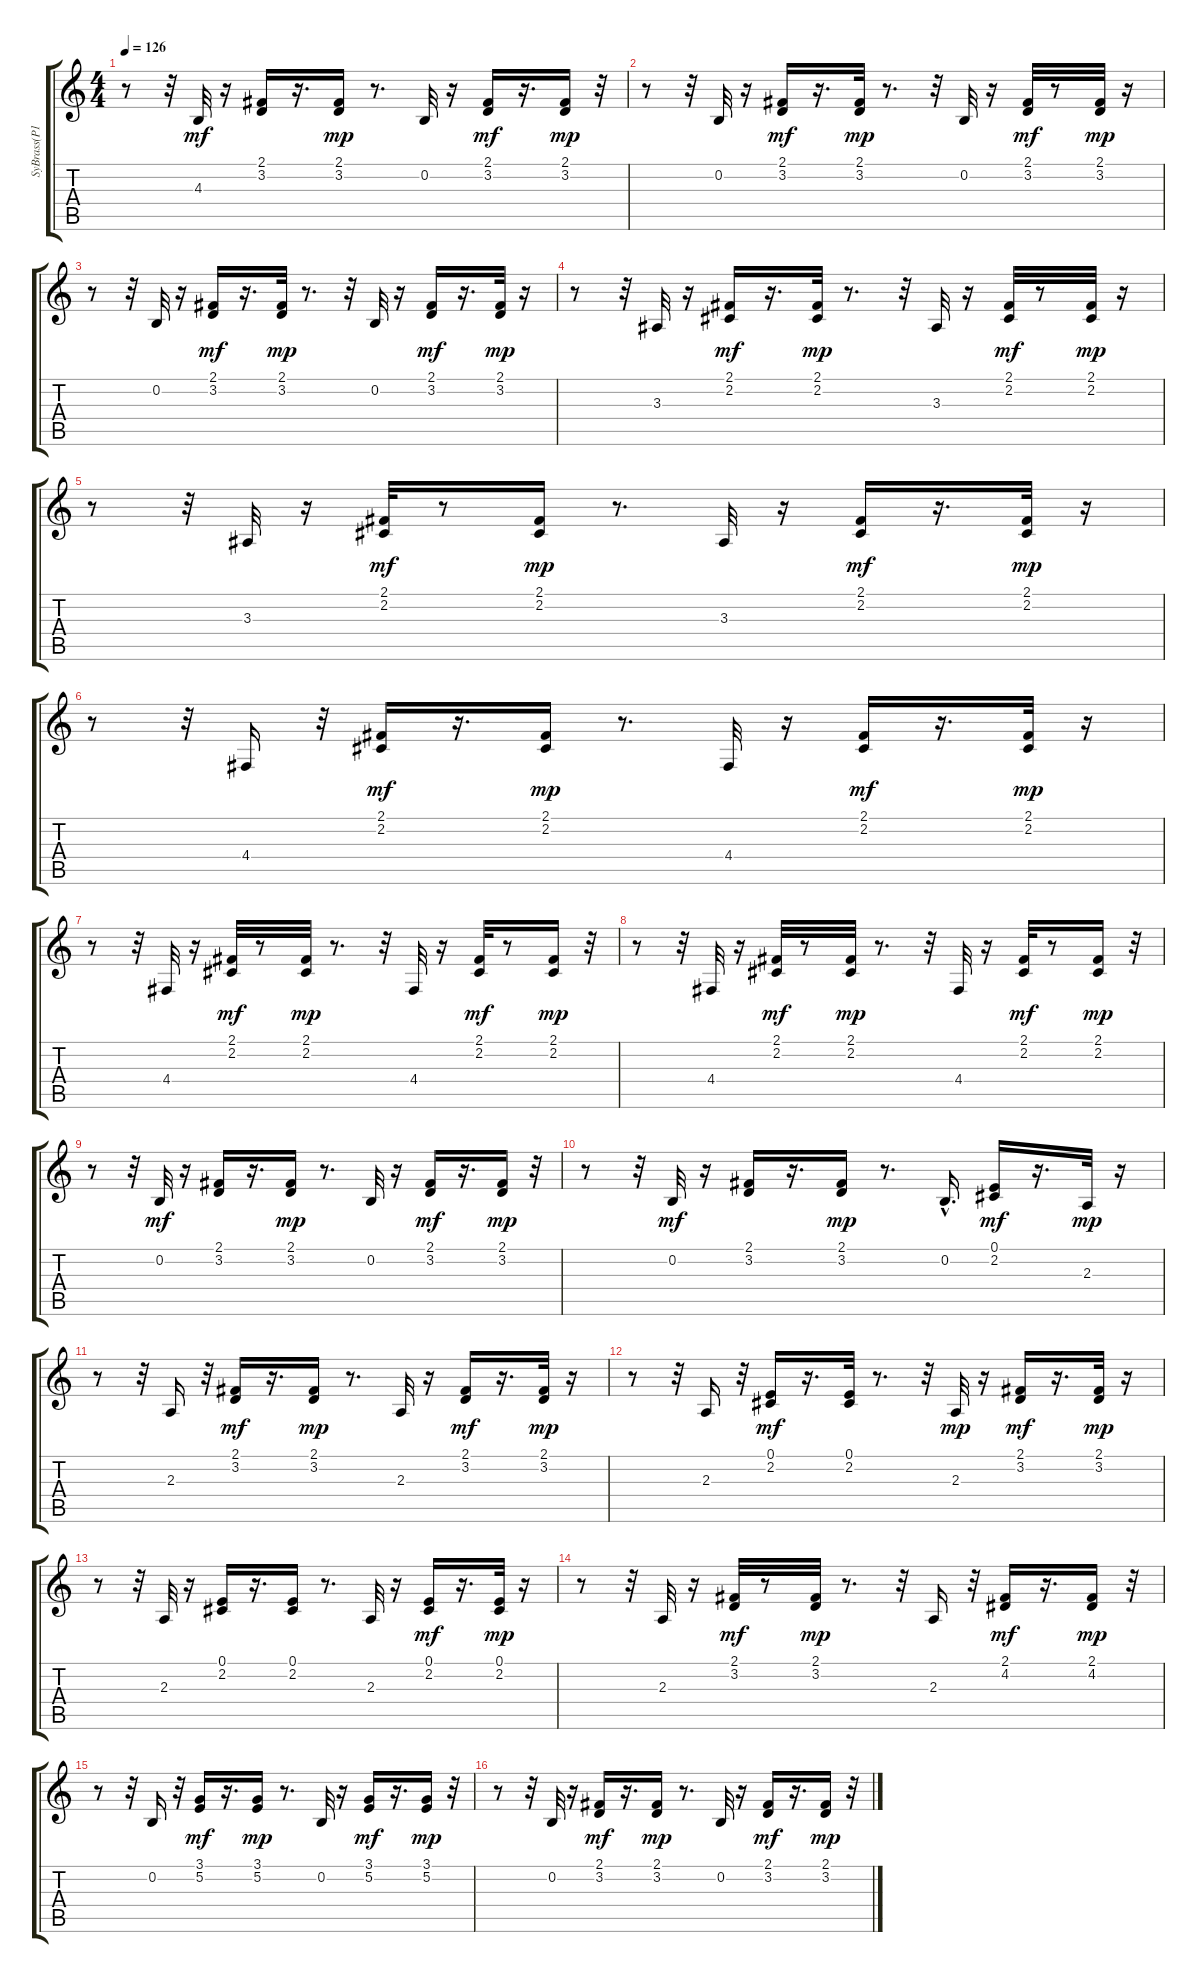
\track ("SyBrass(P137)" "SyBrass(P1") {instrument synthbrass1}
\staff {score tabs}
\tuning (E4 B3 G3 D3 A2 E2) {hide}
\ts (4 4)
\tempo 126
\clef g2
\ks c
r.8{dy f} r.32 4.3.32{dy mf} r.16 (2.1 3.2).16 r.16{d} (2.1 3.2).16{dy mp} r.8{d} 0.2.32 r.16 (2.1 3.2).16{dy mf} r.16{d} (2.1 3.2).16{dy mp} r.32 |
r.8 r.32 0.2.32 r.16 (2.1 3.2).16{dy mf} r.16{d} (2.1 3.2).32{dy mp} r.8{d} r.32 0.2.32 r.16 (2.1 3.2).32{dy mf} r.8 (2.1 3.2).32{dy mp} r.16 |
r.8 r.32 0.2.32 r.16 (2.1 3.2).16{dy mf} r.16{d} (2.1 3.2).32{dy mp} r.8{d} r.32 0.2.32 r.16 (2.1 3.2).16{dy mf} r.16{d} (2.1 3.2).32{dy mp} r.16 |
r.8 r.32 3.3.32 r.16 (2.1 2.2).16{dy mf} r.16{d} (2.1 2.2).32{dy mp} r.8{d} r.32 3.3.32 r.16 (2.1 2.2).32{dy mf} r.8 (2.1 2.2).32{dy mp} r.16 |
r.8 r.32 3.3.32 r.16 (2.1 2.2).32{dy mf} r.8 (2.1 2.2).16{dy mp} r.8{d} 3.3.32 r.16 (2.1 2.2).16{dy mf} r.16{d} (2.1 2.2).32{dy mp} r.16 |
r.8 r.32 4.4.16 r.32 (2.1 2.2).16{dy mf} r.16{d} (2.1 2.2).16{dy mp} r.8{d} 4.4.32 r.16 (2.1 2.2).16{dy mf} r.16{d} (2.1 2.2).32{dy mp} r.16 |
r.8 r.32 4.4.32 r.16 (2.1 2.2).32{dy mf} r.8 (2.1 2.2).32{dy mp} r.8{d} r.32 4.4.32 r.16 (2.1 2.2).32{dy mf} r.8 (2.1 2.2).16{dy mp} r.32 |
r.8 r.32 4.4.32 r.16 (2.1 2.2).32{dy mf} r.8 (2.1 2.2).32{dy mp} r.8{d} r.32 4.4.32 r.16 (2.1 2.2).32{dy mf} r.8 (2.1 2.2).16{dy mp} r.32 |
r.8 r.32 0.2.32{dy mf} r.16 (2.1 3.2).16 r.16{d} (2.1 3.2).16{dy mp} r.8{d} 0.2.32 r.16 (2.1 3.2).16{dy mf} r.16{d} (2.1 3.2).16{dy mp} r.32 |
r.8 r.32 0.2.32{dy mf} r.16 (2.1 3.2).16 r.16{d} (2.1 3.2).16{dy mp} r.8{d} 0.2{hac}.16{d} (0.1 2.2).16{dy mf} r.16{d} 2.3.32{dy mp} r.16 |
r.8 r.32 2.3.16 r.32 (2.1 3.2).16{dy mf} r.16{d} (2.1 3.2).16{dy mp} r.8{d} 2.3.32 r.16 (2.1 3.2).16{dy mf} r.16{d} (2.1 3.2).32{dy mp} r.16 |
r.8 r.32 2.3.16 r.32 (0.1 2.2).16{dy mf} r.16{d} (0.1 2.2).32 r.8{d} r.32 2.3.32{dy mp} r.16 (2.1 3.2).16{dy mf} r.16{d} (2.1 3.2).32{dy mp} r.16 |
r.8 r.32 2.3.32 r.16 (0.1 2.2).16 r.16{d} (0.1 2.2).16 r.8{d} 2.3.32 r.16 (0.1 2.2).16{dy mf} r.16{d} (0.1 2.2).32{dy mp} r.16 |
r.8 r.32 2.3.32 r.16 (2.1 3.2).32{dy mf} r.8 (2.1 3.2).32{dy mp} r.8{d} r.32 2.3.16 r.32 (2.1 4.2).16{dy mf} r.16{d} (2.1 4.2).16{dy mp} r.32 |
r.8 r.32 0.2.16 r.32 (3.1 5.2).16{dy mf} r.16{d} (3.1 5.2).16{dy mp} r.8{d} 0.2.32 r.16 (3.1 5.2).16{dy mf} r.16{d} (3.1 5.2).16{dy mp} r.32 |
r.8 r.32 0.2.32 r.16 (2.1 3.2).16{dy mf} r.16{d} (2.1 3.2).16{dy mp} r.8{d} 0.2.32 r.16 (2.1 3.2).16{dy mf} r.16{d} (2.1 3.2).16{dy mp} r.32
